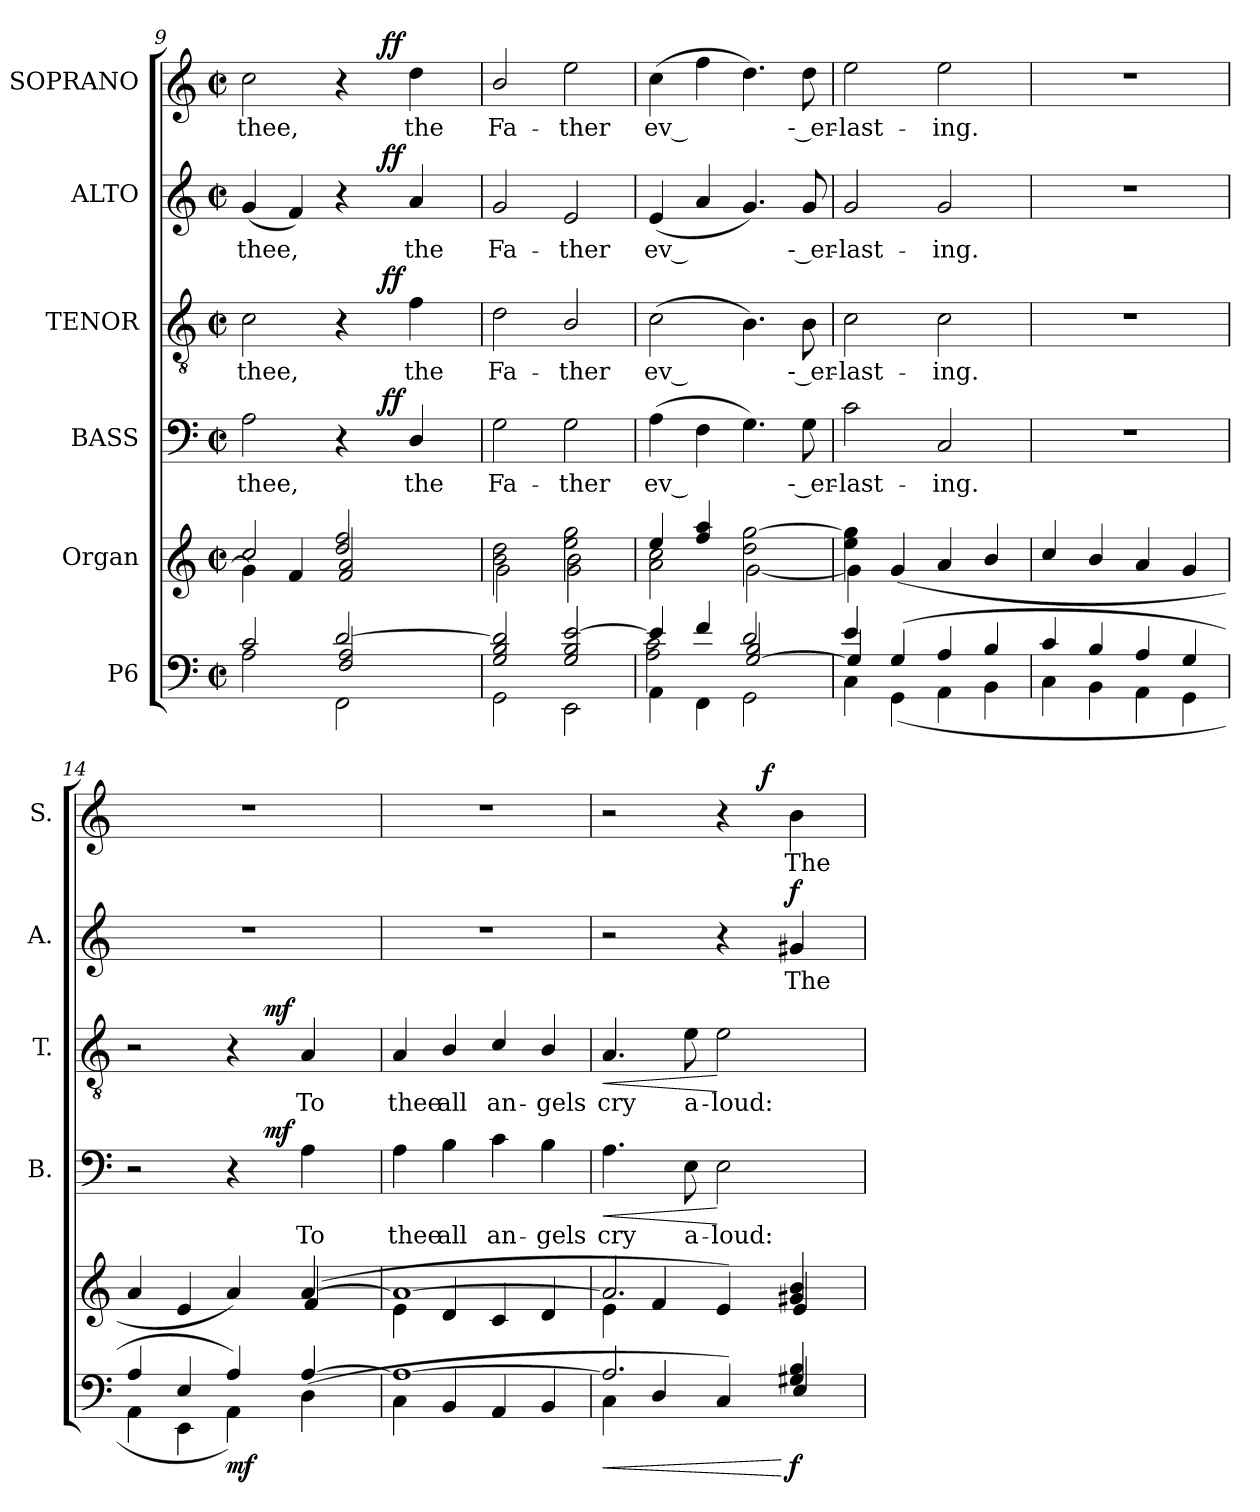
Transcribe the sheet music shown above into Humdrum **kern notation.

**kern	**dynam	**kern	**kern	**text	**dynam	**kern	**text	**dynam	**kern	**text	**dynam	**kern	**text	**dynam
*part6	*part6	*part5	*part4	*part4	*part4	*part3	*part3	*part3	*part2	*part2	*part2	*part1	*part1	*part1
*staff6	*staff6	*staff5	*staff4	*staff4	*staff4	*staff3	*staff3	*staff3	*staff2	*staff2	*staff2	*staff1	*staff1	*staff1
*I"P6	*	*I"Organ	*I"BASS	*	*	*I"TENOR	*	*	*I"ALTO	*	*	*I"SOPRANO	*	*
*	*	*	*I'B.	*	*	*I'T.	*	*	*I'A.	*	*	*I'S.	*	*
*clefF4	*	*clefG2	*clefF4	*	*	*clefGv2	*	*	*clefG2	*	*	*clefG2	*	*
*	*	*	*	*	*	*ITrd7c12	*	*	*	*	*	*	*	*
*k[]	*	*k[]	*k[]	*	*	*k[]	*	*	*k[]	*	*	*k[]	*	*
*C:	*	*C:	*C:	*	*	*C:	*	*	*C:	*	*	*C:	*	*
*M2/2	*	*M2/2	*M2/2	*	*	*M2/2	*	*	*M2/2	*	*	*M2/2	*	*
*met(c|)	*	*met(c|)	*met(c|)	*	*	*met(c|)	*	*	*met(c|)	*	*	*met(c|)	*	*
=9	=9	=9	=9	=9	=9	=9	=9	=9	=9	=9	=9	=9	=9	=9
*^	*	*^	*	*	*	*	*	*	*	*	*	*	*	*
*	*^	*	*	*	*	*	*	*	*	*	*	*	*	*	*	*
!	!	!	!	!	!	!	!LO:LY:b:color=#000000	!	!	!	!	!	!	!	!	!	!
!	!	!	!	!	!	!	!	!	!	!LO:LY:b:color=#000000	!	!	!	!	!	!	!
!	!	!	!	!	!	!	!	!	!	!	!	!	!LO:LY:b:color=#000000	!	!	!	!
!	!	!	!	!	!	!	!	!	!	!	!	!	!	!	!	!LO:LY:b:color=#000000	!
*	*	*	*	*	*	*^	*	*	*^	*	*	*^	*	*	*^	*	*
2ci/	2Ai\	2ryy	.	2cci/	4gi\]	2Ai\	2ryy	thee,	.	2Ci\	2ryy	thee,	.	(4gi/	2ryy	thee,	.	2cci\	2ryy	thee,	.
.	.	.	.	.	4fi/	.	.	.	.	.	.	.	.	4fi/)	.	.	.	.	.	.	.
[2di/	2Fi/ 2Ai	2FFi\	.	2ddi/ 2ffi	2fi/ 2ai	4r	8ryy	.	.	4r	8ryy	.	.	4r	8ryy	.	.	4r	8ryy	.	.
.	.	.	.	.	.	.	64ryy	.	.	.	64ryy	.	.	.	64ryy	.	.	.	64ryy	.	.
.	.	.	.	.	.	.	128ryy	.	.	.	128ryy	.	.	.	128ryy	.	.	.	128ryy	.	.
.	.	.	.	.	.	.	512ryy	.	.	.	512ryy	.	.	.	512ryy	.	.	.	512ryy	.	.
.	.	.	.	.	.	.	4ryy	.	ff	.	4ryy	.	ff	.	4ryy	.	ff	.	4ryy	.	ff
!	!	!	!	!	!	!	!	!LO:LY:b:color=#000000	!	!	!	!	!	!	!	!	!	!	!	!	!
!	!	!	!	!	!	!	!	!	!	!	!	!LO:LY:b:color=#000000	!	!	!	!	!	!	!	!	!
!	!	!	!	!	!	!	!	!	!	!	!	!	!	!	!	!LO:LY:b:color=#000000	!	!	!	!	!
!	!	!	!	!	!	!	!	!	!	!	!	!	!	!	!	!	!	!	!	!LO:LY:b:color=#000000	!
.	.	.	.	.	.	4Di/	.	the	.	4Fi\	.	the	.	4ai/	.	the	.	4ddi\	.	the	.
.	.	.	.	.	.	.	16ryy	.	.	.	16ryy	.	.	.	16ryy	.	.	.	16ryy	.	.
.	.	.	.	.	.	.	32ryy	.	.	.	32ryy	.	.	.	32ryy	.	.	.	32ryy	.	.
.	.	.	.	.	.	.	256.ryy	.	.	.	256.ryy	.	.	.	256.ryy	.	.	.	256.ryy	.	.
*	*	*	*	*	*	*v	*v	*	*	*	*	*	*	*v	*v	*	*	*v	*v	*	*
*	*v	*v	*	*	*	*	*	*	*v	*v	*	*	*	*	*	*	*	*
!!LO:PB:g=z
=10	=10	=10	=10	=10	=10	=10	=10	=10	=10	=10	=10	=10	=10	=10	=10	=10
*	*^	*	*	*	*^	*	*	*^	*	*	*^	*	*	*^	*	*
!	!	!	!	!	!	!	!	!LO:LY:b:color=#000000	!	!	!	!	!	!	!	!	!	!	!	!	!
*	*	*	*	*	*	*v	*v	*	*	*	*	*	*	*v	*v	*	*	*v	*v	*	*
*	*v	*v	*	*	*	*	*	*	*v	*v	*	*	*	*	*	*	*	*
*	*^	*	*	*	*^	*	*	*^	*	*	*^	*	*	*^	*	*
!	!	!	!	!	!	!	!	!	!	!	!	!LO:LY:b:color=#000000	!	!	!	!	!	!	!	!	!
*	*	*	*	*	*	*v	*v	*	*	*	*	*	*	*v	*v	*	*	*v	*v	*	*
*	*v	*v	*	*	*	*	*	*	*v	*v	*	*	*	*	*	*	*	*
*	*^	*	*	*	*^	*	*	*^	*	*	*^	*	*	*^	*	*
!	!	!	!	!	!	!	!	!	!	!	!	!	!	!	!	!LO:LY:b:color=#000000	!	!	!	!	!
*	*	*	*	*	*	*v	*v	*	*	*	*	*	*	*v	*v	*	*	*v	*v	*	*
*	*v	*v	*	*	*	*	*	*	*v	*v	*	*	*	*	*	*	*	*
*	*^	*	*	*	*^	*	*	*^	*	*	*^	*	*	*^	*	*
!	!	!	!	!	!	!	!	!	!	!	!	!	!	!	!	!	!	!	!	!LO:LY:b:color=#000000	!
*	*	*	*	*	*	*v	*v	*	*	*	*	*	*	*v	*v	*	*	*v	*v	*	*
*	*v	*v	*	*	*	*	*	*	*v	*v	*	*	*	*	*	*	*	*
2Gi/ 2Bi 2di]	2GGi\	.	2bi\ 2ddi	2gi\	2Gi\	Fa-	.	2Di\	Fa-	.	2gi/	Fa-	.	2bi/	Fa-	.
!	!	!	!	!	!	!LO:LY:b:color=#000000	!	!	!	!	!	!	!	!	!	!
!	!	!	!	!	!	!	!	!	!LO:LY:b:color=#000000	!	!	!	!	!	!	!
!	!	!	!	!	!	!	!	!	!	!	!	!LO:LY:b:color=#000000	!	!	!	!
!	!	!	!	!	!	!	!	!	!	!	!	!	!	!	!LO:LY:b:color=#000000	!
2Gi/ 2Bi [2ei	2EEi\	.	2eei\ 2ggi	2gi\ 2bi	2Gi\	-ther	.	2BBi/	-ther	.	2ei/	-ther	.	2eei\	-ther	.
=11	=11	=11	=11	=11	=11	=11	=11	=11	=11	=11	=11	=11	=11	=11	=11	=11
*	*^	*	*	*	*	*	*	*	*	*	*	*	*	*	*	*
!	!	!	!	!	!	!	!LO:LY:b:color=#000000	!	!	!	!	!	!	!	!	!	!
!	!	!	!	!	!	!	!	!	!	!LO:LY:b:color=#000000	!	!	!	!	!	!	!
!	!	!	!	!	!	!	!	!	!	!	!	!	!LO:LY:b:color=#000000	!	!	!	!
!	!	!	!	!	!	!	!	!	!	!	!	!	!	!	!	!LO:LY:b:color=#000000	!
4ei/]	4AAi\	2Ai\ 2ci	.	4eei/	2ai\ 2cci	(4Ai\	ev --	.	(2Ci\	ev --	.	(4ei/	ev --	.	(4cci\	ev --	.
4fi/	4FFi\	.	.	4ffi/ 4aai	.	4Fi\	.	.	.	.	.	4ai/	.	.	4ffi\	.	.
2di/	2GGi\	[2Gi/ 2Bi	.	2ddi\ [2ggi	[2gi\	4.Gi\)	.	.	4.BBi\)	.	.	4.gi/)	.	.	4.ddi\)	.	.
!	!	!	!	!	!	!	!LO:LY:b:color=#000000	!	!	!	!	!	!	!	!	!	!
!	!	!	!	!	!	!	!	!	!	!LO:LY:b:color=#000000	!	!	!	!	!	!	!
!	!	!	!	!	!	!	!	!	!	!	!	!	!LO:LY:b:color=#000000	!	!	!	!
!	!	!	!	!	!	!	!	!	!	!	!	!	!	!	!	!LO:LY:b:color=#000000	!
.	.	.	.	.	.	8Gi\	-- er-	.	8BBi\	-- er-	.	8gi/	-- er-	.	8ddi\	-- er-	.
=12	=12	=12	=12	=12	=12	=12	=12	=12	=12	=12	=12	=12	=12	=12	=12	=12	=12
!	!	!	!	!	!	!	!LO:LY:b:color=#000000	!	!	!	!	!	!	!	!	!	!
!	!	!	!	!	!	!	!	!	!	!LO:LY:b:color=#000000	!	!	!	!	!	!	!
!	!	!	!	!	!	!	!	!	!	!	!	!	!LO:LY:b:color=#000000	!	!	!	!
!	!	!	!	!	!	!	!	!	!	!	!	!	!	!	!	!LO:LY:b:color=#000000	!
4ei/	4Ci\	4Gi/]	.	4eei\ 4ggi]	4gi\]	2ci\	-last-	.	2Ci\	-last-	.	2gi/	-last-	.	2eei\	-last-	.
(4Gi/	(4GGi\	4ryy	.	(4gi/	4ryy	.	.	.	.	.	.	.	.	.	.	.	.
!	!	!	!	!	!	!	!LO:LY:b:color=#000000	!	!	!	!	!	!	!	!	!	!
!	!	!	!	!	!	!	!	!	!	!LO:LY:b:color=#000000	!	!	!	!	!	!	!
!	!	!	!	!	!	!	!	!	!	!	!	!	!LO:LY:b:color=#000000	!	!	!	!
!	!	!	!	!	!	!	!	!	!	!	!	!	!	!	!	!LO:LY:b:color=#000000	!
4Ai/	4AAi\	2ryy	.	4ai/	2ryy	2Ci/	-ing.	.	2Ci\	-ing.	.	2gi/	-ing.	.	2eei\	-ing.	.
4Bi/	4BBi\	.	.	4bi/	.	.	.	.	.	.	.	.	.	.	.	.	.
*	*v	*v	*	*	*	*	*	*	*	*	*	*	*	*	*	*	*
*	*	*	*v	*v	*	*	*	*	*	*	*	*	*	*	*	*
=13	=13	=13	=13	=13	=13	=13	=13	=13	=13	=13	=13	=13	=13	=13	=13
4ci/	4Ci\	.	4cci/	1r	.	.	1r	.	.	1r	.	.	1r	.	.
4Bi/	4BBi\	.	4bi/	.	.	.	.	.	.	.	.	.	.	.	.
4Ai/	4AAi\	.	4ai/	.	.	.	.	.	.	.	.	.	.	.	.
4Gi/	4GGi\	.	4gi/	.	.	.	.	.	.	.	.	.	.	.	.
=14	=14	=14	=14	=14	=14	=14	=14	=14	=14	=14	=14	=14	=14	=14	=14
*	*	*	*^	*^	*	*	*^	*	*	*	*	*	*	*	*
4Ai/	4AAi\	.	4ai/	2ryy	2r	2ryy	.	.	2r	2ryy	.	.	1r	.	.	1r	.	.
4Ei/	4EEi\	.	4ei/	.	.	.	.	.	.	.	.	.	.	.	.	.	.	.
4Ai/)	4AAi\)	mf	4ai/)	4ryy	4r	16ryy	.	.	4r	16ryy	.	.	.	.	.	.	.	.
.	.	.	.	.	.	32ryy	.	.	.	32ryy	.	.	.	.	.	.	.	.
.	.	.	.	.	.	512.ryy	.	.	.	512.ryy	.	.	.	.	.	.	.	.
.	.	.	.	.	.	4ryy	.	mf	.	4ryy	.	mf	.	.	.	.	.	.
!	!	!	!	!	!	!	!LO:LY:b:color=#000000	!	!	!	!	!	!	!	!	!	!	!
!	!	!	!	!	!	!	!	!	!	!	!LO:LY:b:color=#000000	!	!	!	!	!	!	!
[4Ai/	(4Di\	.	[4ai/	(4fi/	4Ai\	.	To	.	4AAi/	.	To	.	.	.	.	.	.	.
.	.	.	.	.	.	8ryy	.	.	.	8ryy	.	.	.	.	.	.	.	.
.	.	.	.	.	.	64ryy	.	.	.	64ryy	.	.	.	.	.	.	.	.
.	.	.	.	.	.	128ryy	.	.	.	128ryy	.	.	.	.	.	.	.	.
.	.	.	.	.	.	256ryy	.	.	.	256ryy	.	.	.	.	.	.	.	.
.	.	.	.	.	.	1024ryy	.	.	.	1024ryy	.	.	.	.	.	.	.	.
*	*	*	*	*	*v	*v	*	*	*	*	*	*	*	*	*	*	*	*
*	*	*	*	*	*	*	*	*v	*v	*	*	*	*	*	*	*	*
!!LO:LB:g=z
=15	=15	=15	=15	=15	=15	=15	=15	=15	=15	=15	=15	=15	=15	=15	=15	=15
*	*	*	*	*	*^	*	*	*^	*	*	*	*	*	*	*	*
!	!	!	!	!	!	!	!LO:LY:b:color=#000000	!	!	!	!	!	!	!	!	!	!	!
*	*	*	*	*	*v	*v	*	*	*	*	*	*	*	*	*	*	*	*
*	*	*	*	*	*	*	*	*v	*v	*	*	*	*	*	*	*	*
*	*	*	*	*	*^	*	*	*^	*	*	*	*	*	*	*	*
!	!	!	!	!	!	!	!	!	!	!	!LO:LY:b:color=#000000	!	!	!	!	!	!	!
*	*	*	*	*	*v	*v	*	*	*	*	*	*	*	*	*	*	*	*
*	*	*	*	*	*	*	*	*v	*v	*	*	*	*	*	*	*	*
1Ai_	4Ci\	.	1ai_	4ei\	4Ai\	thee	.	4AAi/	thee	.	1r	.	.	1r	.	.
!	!	!	!	!	!	!LO:LY:b:color=#000000	!	!	!	!	!	!	!	!	!	!
!	!	!	!	!	!	!	!	!	!LO:LY:b:color=#000000	!	!	!	!	!	!	!
.	4BBi/	.	.	4di/	4Bi\	all	.	4BBi/	all	.	.	.	.	.	.	.
!	!	!	!	!	!	!LO:LY:b:color=#000000	!	!	!	!	!	!	!	!	!	!
!	!	!	!	!	!	!	!	!	!LO:LY:b:color=#000000	!	!	!	!	!	!	!
.	4AAi/	.	.	4ci/	4ci\	an-	.	4Ci/	an-	.	.	.	.	.	.	.
!	!	!	!	!	!	!LO:LY:b:color=#000000	!	!	!	!	!	!	!	!	!	!
!	!	!	!	!	!	!	!	!	!LO:LY:b:color=#000000	!	!	!	!	!	!	!
.	4BBi/	.	.	4di/	4Bi\	-gels	.	4BBi/	-gels	.	.	.	.	.	.	.
=16	=16	=16	=16	=16	=16	=16	=16	=16	=16	=16	=16	=16	=16	=16	=16	=16
!	!	!LO:HP:b	!	!	!	!	!	!	!	!	!	!	!	!	!	!
!	!	!	!	!	!	!LO:LY:b:color=#000000	!LO:HP:b	!	!	!	!	!	!	!	!	!
!	!	!	!	!	!	!	!	!	!LO:LY:b:color=#000000	!LO:HP:b	!	!	!	!	!	!
*	*	*	*	*	*	*	*	*	*	*	*	*	*	*^	*	*
2.Ai/]	4Ci\	<	2.ai/]	4ei\	4.Ai\	cry	<	4.AAi/	cry	<	2r	.	.	2r	2ryy	.	.
.	4Di/	.	.	4fi/	.	.	.	.	.	.	.	.	.	.	.	.	.
!	!	!	!	!	!	!LO:LY:b:color=#000000	!	!	!	!	!	!	!	!	!	!	!
!	!	!	!	!	!	!	!	!	!LO:LY:b:color=#000000	!	!	!	!	!	!	!	!
.	.	.	.	.	8Ei\	a-	.	8Ei\	a-	.	.	.	.	.	.	.	.
!	!	!	!	!	!	!LO:LY:b:color=#000000	!	!	!	!	!	!	!	!	!	!	!
!	!	!	!	!	!	!	!	!	!LO:LY:b:color=#000000	!	!	!	!	!	!	!	!
.	4Ci/)	.	.	4ei/)	2Ei\	-loud:	[	2Ei\	-loud:	[	4r	.	.	4r	8ryy	.	.
.	.	.	.	.	.	.	.	.	.	.	.	.	.	.	64..ryy	.	.
.	.	.	.	.	.	.	.	.	.	.	.	.	.	.	4ryy	.	f
!	!	!	!	!	!	!	!	!	!	!	!	!LO:LY:b:color=#000000	!	!	!	!	!
!	!	!	!	!	!	!	!	!	!	!	!	!	!	!	!	!LO:LY:b:color=#000000	!
4G#Xi/ 4Bi	4Ei/	[ f	4g#Xi/ 4bi	4ei/	.	.	.	.	.	.	4g#Xi/	The	f	4bi\	.	The	.
.	.	.	.	.	.	.	.	.	.	.	.	.	.	.	16ryy	.	.
.	.	.	.	.	.	.	.	.	.	.	.	.	.	.	32ryy	.	.
.	.	.	.	.	.	.	.	.	.	.	.	.	.	.	256ryy	.	.
*v	*v	*	*	*	*	*	*	*	*	*	*	*	*	*v	*v	*	*
*	*	*v	*v	*	*	*	*	*	*	*	*	*	*	*	*
=	=	=	=	=	=	=	=	=	=	=	=	=	=	=
*-	*-	*-	*-	*-	*-	*-	*-	*-	*-	*-	*-	*-	*-	*-
